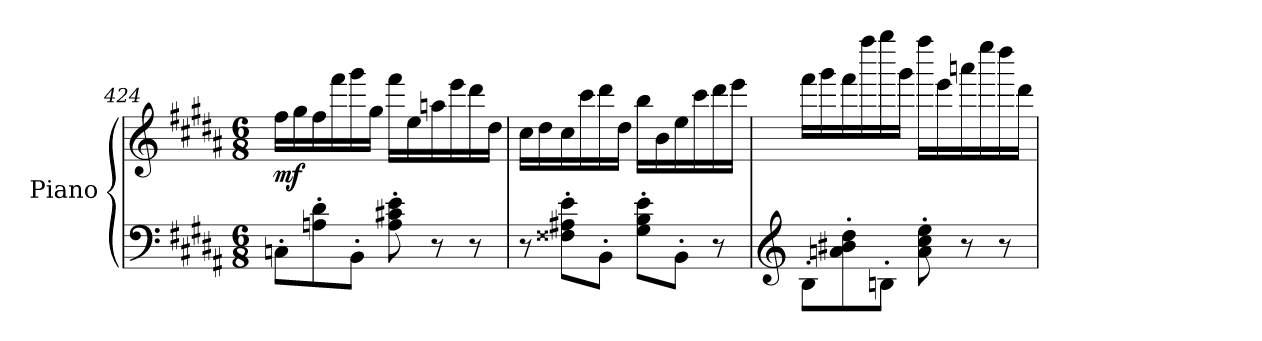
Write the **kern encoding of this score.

**kern	**kern	**dynam
*part1	*part1	*part1
*staff2	*staff1	*staff1/2
*I"Piano	*	*
*I'Pno.	*	*
!!LO:LB:g=z
*clefF4	*clefG2	*
*k[f#c#g#d#a#]	*k[f#c#g#d#a#]	*
*M6/8	*M6/8	*
=424	=424	=424
!	!	!LO:DY:b
8Cn'\L	16ff#\LL	mf
.	16gg#\	.
8An\' 8d#\'	16ff#\	.
.	16fff#\	.
8BB'\J	16ggg#\	.
.	16gg#\JJ	.
8A\' 8c#X\' 8e\'	16fff#\LL	.
.	16ee\	.
8r	16aan\	.
.	16eee\	.
8r	16ddd#\	.
.	16dd#\JJ	.
=425	=425	=425
8r	16cc#\LL	.
.	16dd#\	.
8F##X\' 8A#X\' 8e\'L	16cc#\	.
.	16ccc#\	.
8BB'\J	16ddd#\	.
.	16dd#\JJ	.
8G#\' 8B\' 8e\'L	16bb\LL	.
.	16b\	.
8BB'\J	16ee\	.
.	16ccc#\	.
8r	16ddd#\	.
.	16eee\JJ	.
=426	=426	=426
*clefG2	*	*
8B'\L	16fff#\LL	.
.	16ggg#\	.
8an\' 8b#X\' 8dd#\'	16fff#\	.
.	16ffff#\	.
8Bn'\J	16gggg#\	.
.	16ggg#\JJ	.
8a\' 8cc#\' 8ee\'	16ffff#\LL	.
.	16eee\	.
8r	16aaan\	.
.	16eeee\	.
8r	16dddd#\	.
.	16ddd#\JJ	.
=	=	=
*-	*-	*-
